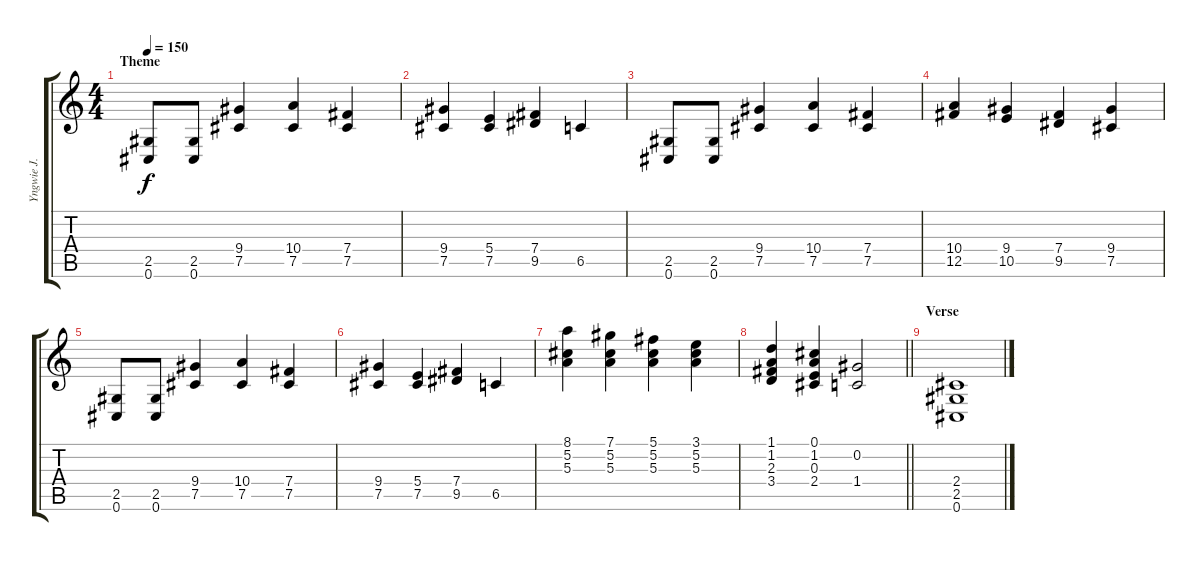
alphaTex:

\track ("Yngwie J. Malmsteen" "Yngwie J. ") {instrument overdrivenguitar}
\staff {score tabs}
\tuning (Db4 Ab3 E3 B2 Gb2 Db2) {hide}
\ts (4 4)
\section ("" "Theme")
\tempo 150
\clef g2
\ks c
(2.5 0.6).8{dy f} (2.5 0.6).8 (9.4 7.5).4 (10.4 7.5).4 (7.4 7.5).4 |
(9.4 7.5).4 (5.4 7.5).4 (7.4 9.5).4 6.5.4 |
(2.5 0.6).8 (2.5 0.6).8 (9.4 7.5).4 (10.4 7.5).4 (7.4 7.5).4 |
(10.4 12.5).4 (9.4 10.5).4 (7.4 9.5).4 (9.4 7.5).4 |
(2.5 0.6).8 (2.5 0.6).8 (9.4 7.5).4 (10.4 7.5).4 (7.4 7.5).4 |
(9.4 7.5).4 (5.4 7.5).4 (7.4 9.5).4 6.5.4 |
(8.1 5.2 5.3).4 (7.1 5.2 5.3).4 (5.1 5.2 5.3).4 (3.1 5.2 5.3).4 |
\barLineRight lightlight
(1.1 1.2 2.3 3.4).4 (0.1 1.2 0.3 2.4).4 (0.2 1.4).2 |
\section ("" "Verse")
(2.4 2.5 0.6).1
